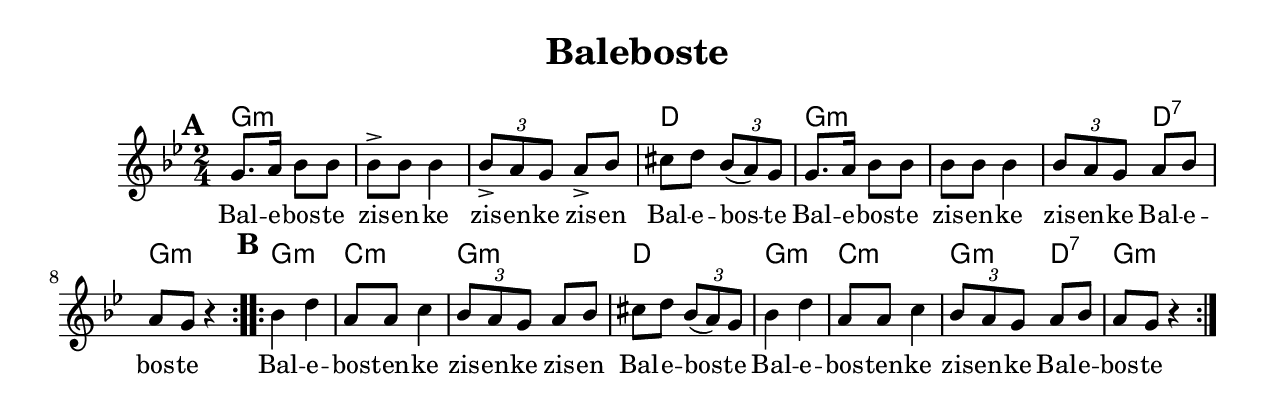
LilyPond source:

\version "2.18.0"
\include "english.ly"
\paper{
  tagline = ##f
  print-all-headers = ##t
  #(set-paper-size "letter")
}
date = #(strftime "%d-%m-%Y" (localtime (current-time)))

%\markup{ \italic{ " Updated " \date  }  }

%\markup{ 1A Cello/Mando B Clar| 2A Acc. B tutti}

global = {
  \clef treble
  \key f \minor
  \time 2/4
  \set Score.markFormatter = #format-mark-box-alphabet
}

%#################################### Melody ########################
melody = \transpose f g\relative c' {
  \global
  %\partial 16*3 a16 d f   %lead in notes

  \repeat volta 2{
    \mark \default
    f8. g16 af8 af
    af8 -> af af4|
    \tuplet 3/2{af8-> g f} g-> af% \tuplet 3/2{g af bf}
    b8 c \tuplet 3/2{af( g) f}
    f8. g16 af8 af
    af8 af af4|
    \tuplet 3/2{af8 g f} g8 af
    g8 f r4

  }
  % \break

  \repeat volta 2{
    \mark \default
    af4 c
    g8 g bf4
    \tuplet 3/2{af8 g f} g af%\tuplet 3/2{g af bf}
    b8 c \tuplet 3/2{af (g) f}
    af4 c
    g8 g bf4
    \tuplet 3/2{af8 g f} g8 af
    g8 f r4

  }
  \alternative {
    { }
    { }
  }

}
%################################# Lyrics #####################
\addlyrics{
  Bal -- e -- bos -- te zis -- en -- ke
  zis -- en -- ke zis -- en Bal -- e -- bos -- te
  Bal -- e -- bos -- te zis -- en -- ke
  zis -- en -- ke Bal -- e -- bos -- te

  Bal -- e -- bos -- ten -- ke
  zis -- en -- ke zis -- en Bal -- e -- bos -- te
  Bal -- e -- bos -- ten -- ke
  zis -- en -- ke Bal -- e -- bos -- te

}
%################################# Chords #######################
harmonies = \transpose f g\chordmode {
  f2*3:m
  c2
  f4*5:m
  c4:7
  f2:m
  %b
  f2:m
  bf2:m
  f2:m
  c2
  f4*2:m
  bf2:m
  f4:m
  c4:7
  f2:m
}


\score {
  <<
    \new ChordNames {
      \set chordChanges = ##f
      \harmonies
    }
    \new Staff

    \melody
  >>
  \header{
    title= "Baleboste"
    subtitle=""
    composer= ""
    instrument =""
    arranger= ""
  }
  \layout{indent = 1.0\cm}
  \midi {
    \tempo 4 = 60

    % \midi { }
  }
}
%{
% more verses:
\markup{}
\markup {
  \fill-line {
    \hspace #0.1 % distance from left margin
    \column {
      \line { "1."
	\column {
	  ""
	}
      }
      \hspace #0.2 % vertical distance between verses
      \line { "2."
	\column {
	 ""
	}
      }
    }
    \hspace #0.1  % horiz. distance between columns
    \column {
      \line { "3."
	\column {
	  ""
	}
      }
      \hspace #0.2 % distance between verses
      \line { "4."
	\column {
	 ""
	}
      }
    }
    \hspace #0.1 % distance to right margin
  }
}

%}
